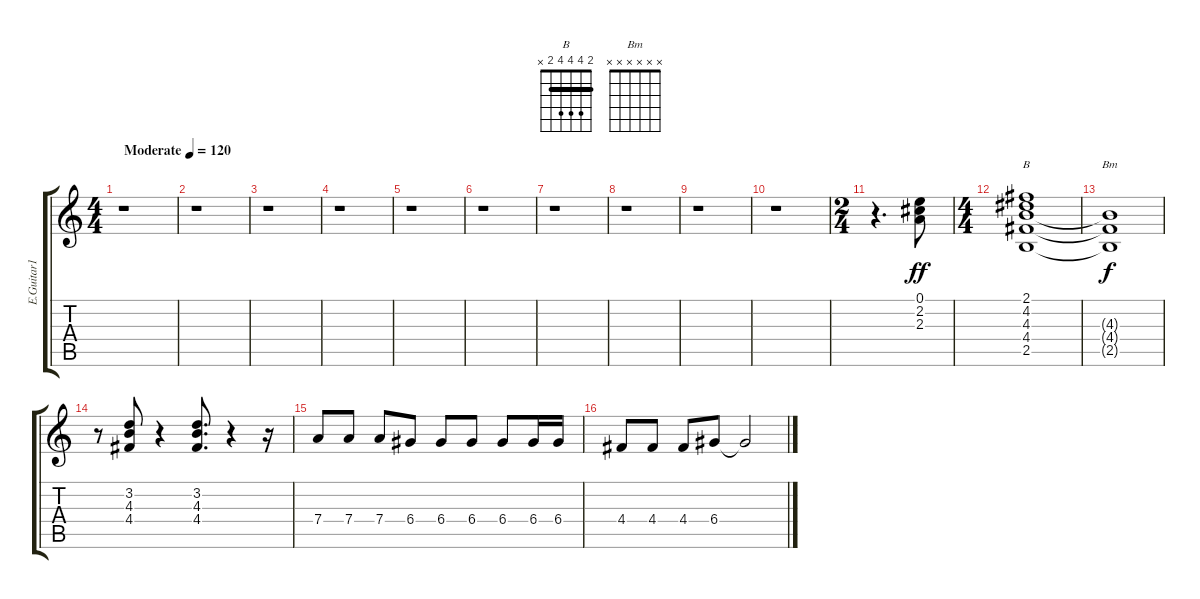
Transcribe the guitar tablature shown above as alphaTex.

\track ("E.Guitar1  (GS) " "E.Guitar1 ") {instrument overdrivenguitar}
\staff {score tabs}
\tuning (E4 B3 G3 D3 A2 E2) {hide}
\chord ("B" 2 4 4 4 2 x) {barre 2}
\chord ("Bm" x x x x x x)
\ts (4 4)
\tempo (120 "Moderate")
\clef g2
\ks c
r.1{dy ff instrument overdrivenguitar} |
r.1 |
r.1 |
r.1 |
r.1 |
r.1 |
r.1 |
r.1 |
r.1 |
r.1 |
\ts (2 4)
r.4{d} (0.1 2.2 2.3).8{volume 16 balance 9 instrument overdrivenguitar} |
\ts (4 4)
(2.1 4.2 4.3 4.4 2.5).1{ch "B"} |
(4.3{t} 4.4{t} 2.5{t}).1{ch "Bm" dy f} |
r.8 (3.2 4.3 4.4).8 r.4 (3.2 4.3 4.4).8{d} r.4 r.16 |
7.4.8{instrument electricguitarmuted} 7.4.8 7.4.8 6.4.8 6.4.8 6.4.8 6.4.8 6.4.16 6.4.16 |
4.4.8 4.4.8 4.4.8 6.4.8{instrument distortionguitar} 6.4{t}.2
